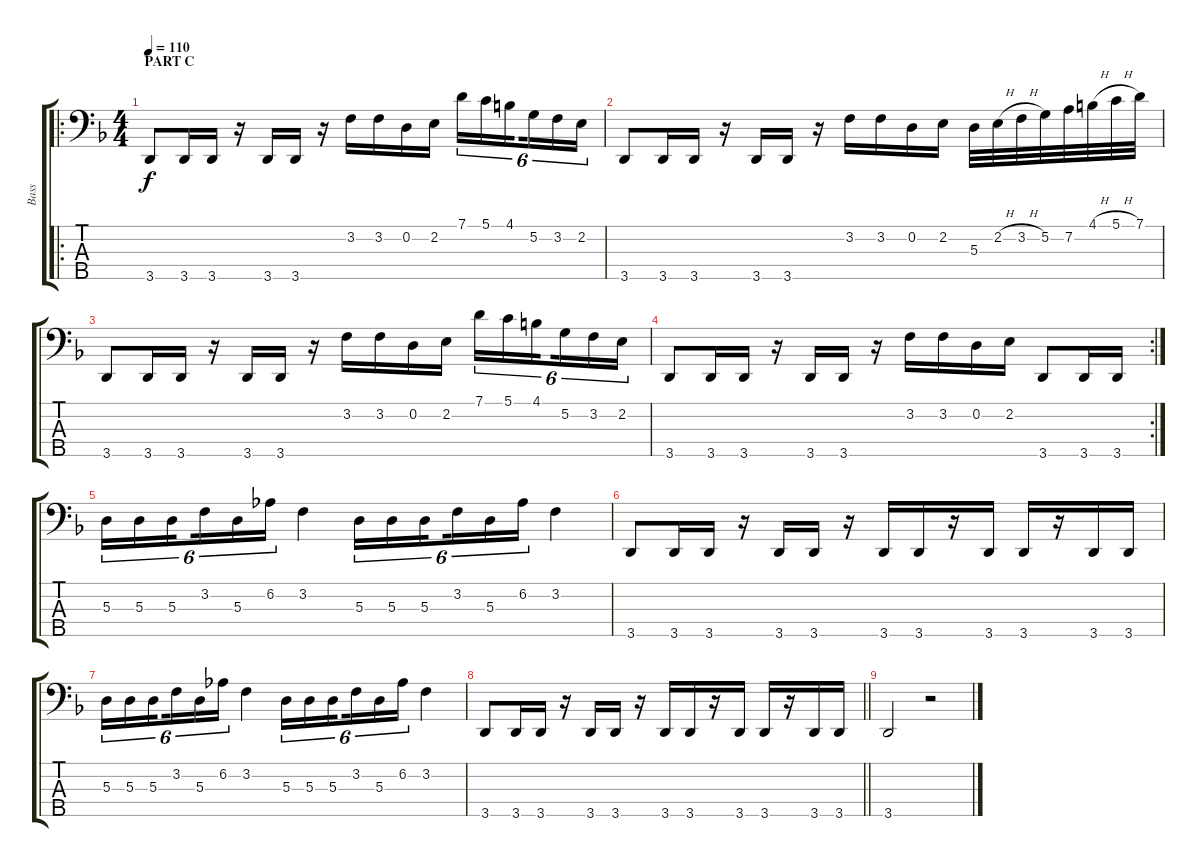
\track ("Bass" "Bass") {instrument electricbasspick}
\staff {score tabs}
\tuning (G2 D2 A1 E1 B0) {hide}
\ro
\ts (4 4)
\section ("" "PART C")
\tempo 110
\clef f4
\ks f
3.5.8{dy f} 3.5.16 3.5.16 r.16 3.5.16 3.5.16 r.16 3.2.16 3.2.16 0.2.16 2.2.16 7.1.16{tu (6 4)} 5.1.16{tu (6 4)} 4.1.16{tu (6 4) beam splitsecondary} 5.2.16{tu (6 4)} 3.2.16{tu (6 4)} 2.2.16{tu (6 4)} |
3.5.8 3.5.16 3.5.16 r.16 3.5.16 3.5.16 r.16 3.2.16 3.2.16 0.2.16 2.2.16 5.3.32 2.2{h}.32 3.2{h}.32 5.2.32 7.2.32 4.1{h}.32 5.1{h}.32 7.1.32 |
3.5.8 3.5.16 3.5.16 r.16 3.5.16 3.5.16 r.16 3.2.16 3.2.16 0.2.16 2.2.16 7.1.16{tu (6 4)} 5.1.16{tu (6 4)} 4.1.16{tu (6 4) beam splitsecondary} 5.2.16{tu (6 4)} 3.2.16{tu (6 4)} 2.2.16{tu (6 4)} |
\rc 2
3.5.8 3.5.16 3.5.16 r.16 3.5.16 3.5.16 r.16 3.2.16 3.2.16 0.2.16 2.2.16 3.5.8 3.5.16 3.5.16 |
5.3.16{tu (6 4)} 5.3.16{tu (6 4)} 5.3.16{tu (6 4) beam splitsecondary} 3.2.16{tu (6 4)} 5.3.16{tu (6 4)} 6.2.16{tu (6 4)} 3.2.4 5.3.16{tu (6 4)} 5.3.16{tu (6 4)} 5.3.16{tu (6 4) beam splitsecondary} 3.2.16{tu (6 4)} 5.3.16{tu (6 4)} 6.2.16{tu (6 4)} 3.2.4 |
3.5.8 3.5.16 3.5.16 r.16 3.5.16 3.5.16 r.16 3.5.16 3.5.16 r.16 3.5.16 3.5.16 r.16 3.5.16 3.5.16 |
5.3.16{tu (6 4)} 5.3.16{tu (6 4)} 5.3.16{tu (6 4) beam splitsecondary} 3.2.16{tu (6 4)} 5.3.16{tu (6 4)} 6.2.16{tu (6 4)} 3.2.4 5.3.16{tu (6 4)} 5.3.16{tu (6 4)} 5.3.16{tu (6 4) beam splitsecondary} 3.2.16{tu (6 4)} 5.3.16{tu (6 4)} 6.2.16{tu (6 4)} 3.2.4 |
\barLineRight lightlight
3.5.8 3.5.16 3.5.16 r.16 3.5.16 3.5.16 r.16 3.5.16 3.5.16 r.16 3.5.16 3.5.16 r.16 3.5.16 3.5.16 |
3.5.2 r.2
